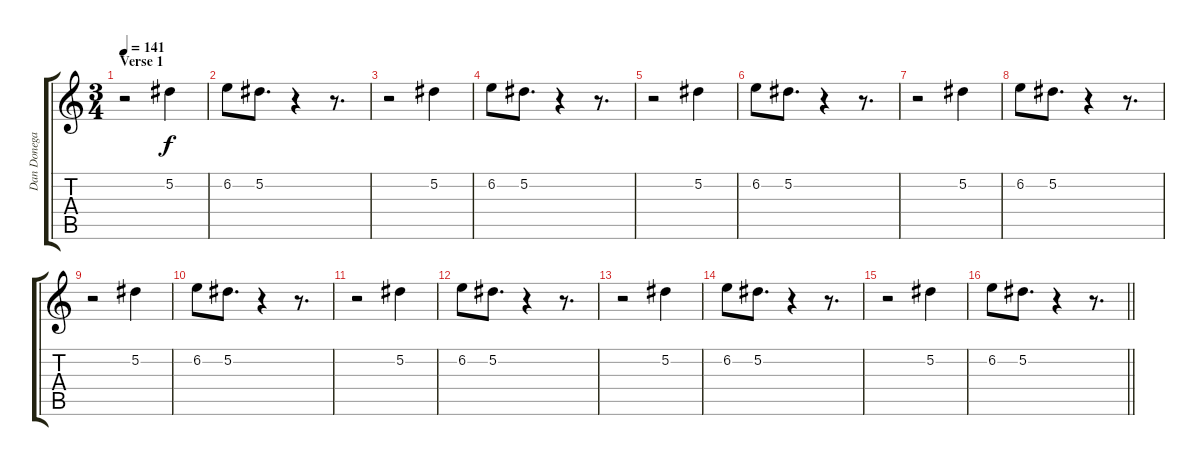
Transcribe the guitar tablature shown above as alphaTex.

\track ("Dan Donegan (Guitar 2)" "Dan Donega") {instrument distortionguitar}
\staff {score tabs}
\tuning (Eb4 Bb3 Gb3 Db3 Ab2 Db2) {hide}
\ts (3 4)
\section ("" "Verse 1")
\tempo 141
\clef g2
\ks c
r.2{dy f volume 8 balance 8} 5.2.4 |
6.2.8 5.2.8{d} r.4 r.8{d} |
r.2 5.2.4 |
6.2.8 5.2.8{d} r.4 r.8{d} |
r.2 5.2.4 |
6.2.8 5.2.8{d} r.4 r.8{d} |
r.2 5.2.4 |
6.2.8 5.2.8{d} r.4 r.8{d} |
r.2 5.2.4 |
6.2.8 5.2.8{d} r.4 r.8{d} |
r.2 5.2.4 |
6.2.8 5.2.8{d} r.4 r.8{d} |
r.2 5.2.4 |
6.2.8 5.2.8{d} r.4 r.8{d} |
r.2 5.2.4 |
\barLineRight lightlight
6.2.8 5.2.8{d} r.4 r.8{d}
